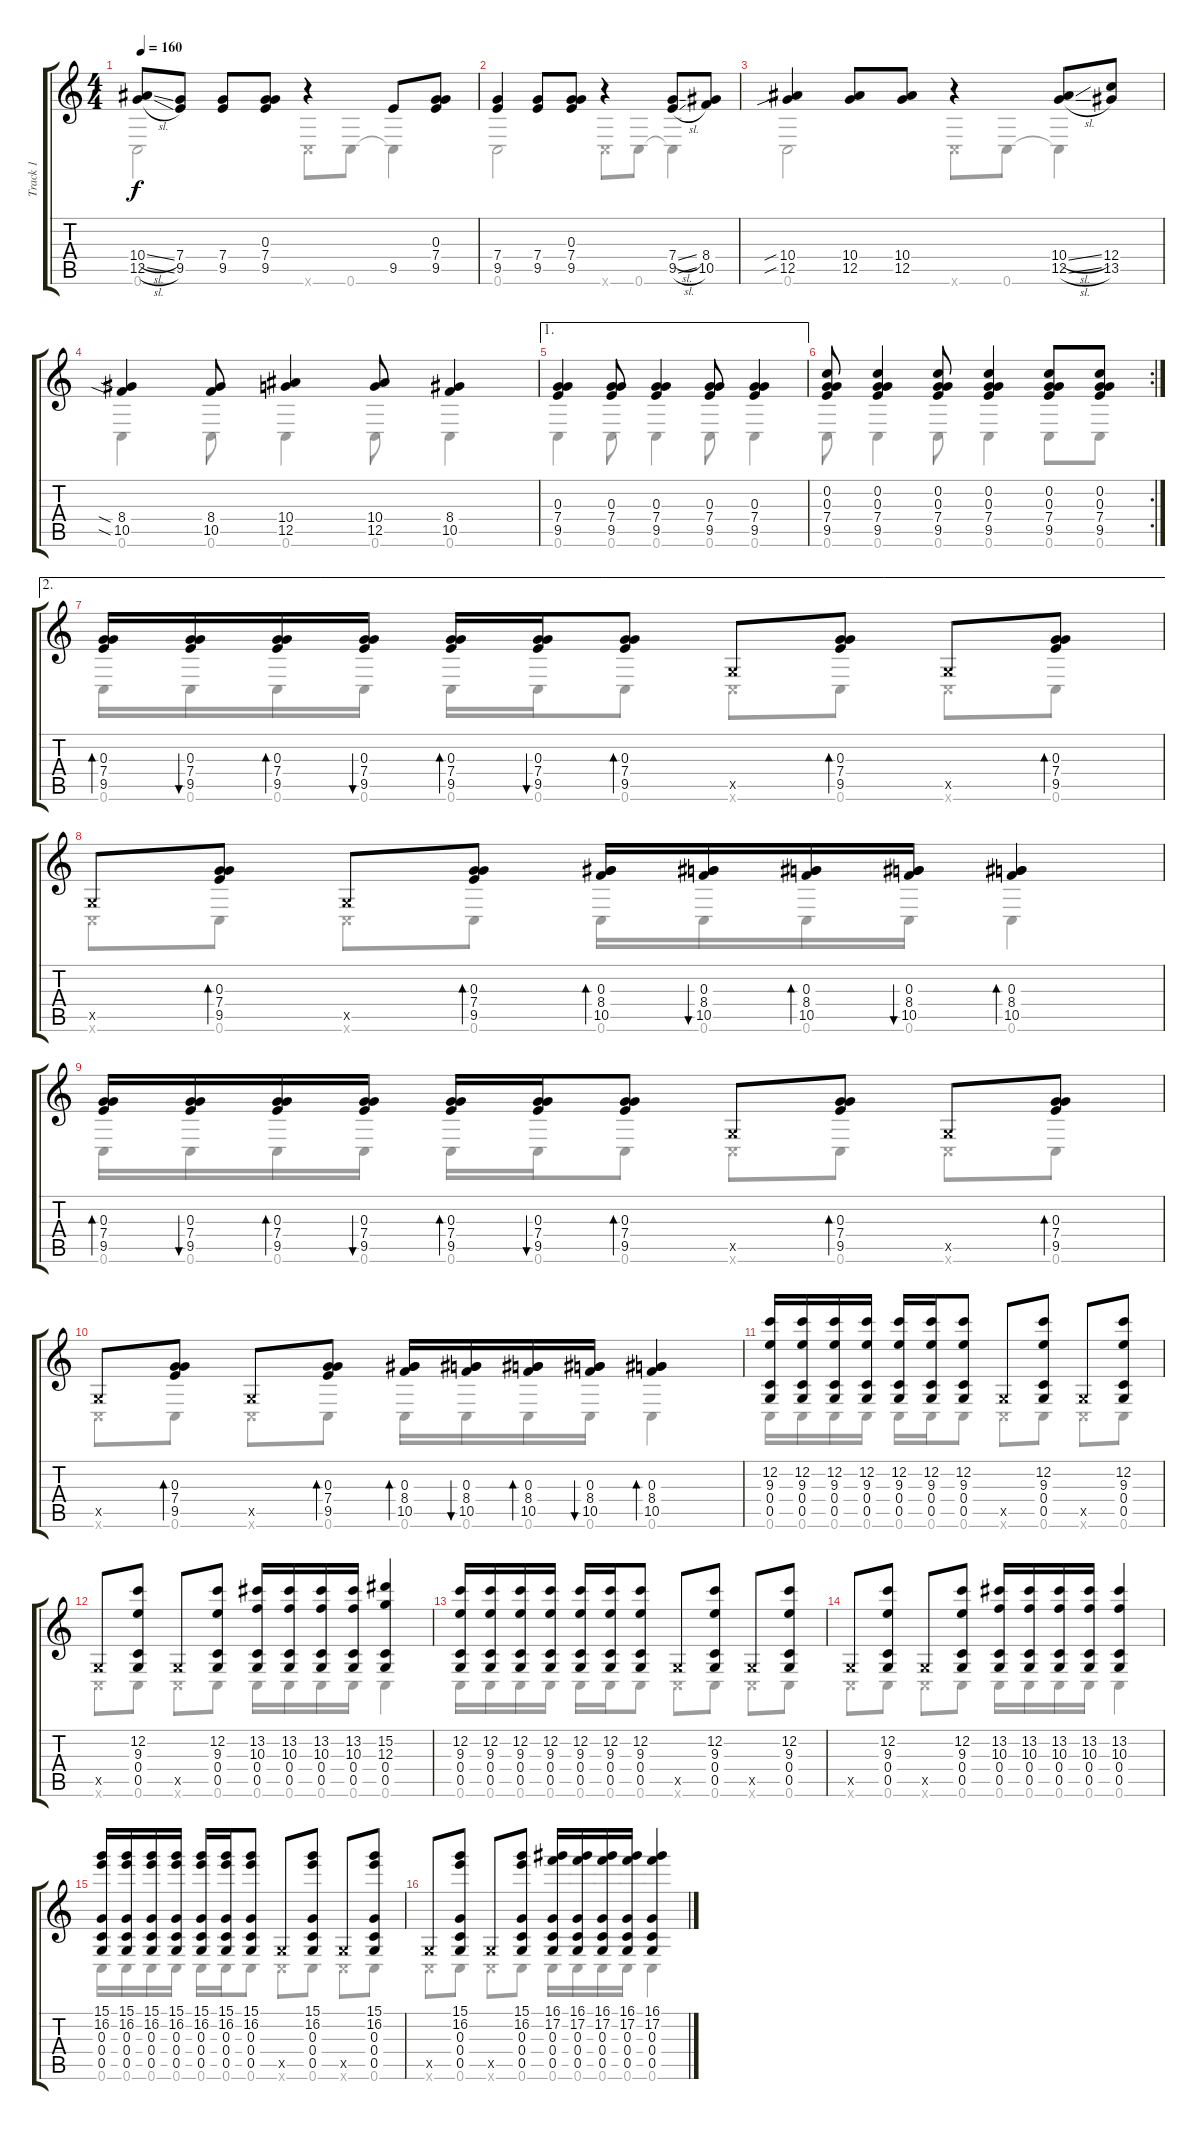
\track ("Track 1" "Track 1") {instrument acousticguitarsteel}
\staff {score tabs}
\tuning (E4 C4 G3 C3 G2 C2) {hide}
\voice
\ts (4 4)
\tempo 160
\clef g2
\ks c
(10.4{sl} 12.5{sl}).8{dy f} (7.4 9.5).8 (7.4 9.5).8 (0.3 7.4 9.5).8 r.4 9.5.8 (0.3 7.4 9.5).8 |
(7.4 9.5).4 (7.4 9.5).8 (0.3 7.4 9.5).8 r.4 (7.4{sl} 9.5{sl}).8 (8.4 10.5).8 |
(10.4{sib} 12.5{sib}).4 (10.4 12.5).8 (10.4 12.5).8 r.4 (10.4{sl} 12.5{sl}).8 (12.4 13.5).8 |
(8.4{sia} 10.5{sia}).4 (8.4 10.5).8 (10.4 12.5).4 (10.4 12.5).8 (8.4 10.5).4 |
\ae 1
(0.3 7.4 9.5).4 (0.3 7.4 9.5).8 (0.3 7.4 9.5).4 (0.3 7.4 9.5).8 (0.3 7.4 9.5).4 |
\rc 2
(0.2 0.3 7.4 9.5).8 (0.2 0.3 7.4 9.5).4 (0.2 0.3 7.4 9.5).8 (0.2 0.3 7.4 9.5).4 (0.2 0.3 7.4 9.5).8 (0.2 0.3 7.4 9.5).8 |
\ae 2
(0.3 7.4 9.5).16{bd 60} (0.3 7.4 9.5).16{bu 60} (0.3 7.4 9.5).16{bd 60} (0.3 7.4 9.5).16{bu 60} (0.3 7.4 9.5).16{bd 60} (0.3 7.4 9.5).16{bu 60} (0.3 7.4 9.5).8{bd 60} 0.5{x}.8 (0.3 7.4 9.5).8{bd 60} 0.5{x}.8 (0.3 7.4 9.5).8{bd 60} |
0.5{x}.8 (0.3 7.4 9.5).8{bd 60} 0.5{x}.8 (0.3 7.4 9.5).8{bd 60} (0.3 8.4 10.5).16{bd 60} (0.3 8.4 10.5).16{bu 60} (0.3 8.4 10.5).16{bd 60} (0.3 8.4 10.5).16{bu 60} (0.3 8.4 10.5).4{bd 60} |
(0.3 7.4 9.5).16{bd 60} (0.3 7.4 9.5).16{bu 60} (0.3 7.4 9.5).16{bd 60} (0.3 7.4 9.5).16{bu 60} (0.3 7.4 9.5).16{bd 60} (0.3 7.4 9.5).16{bu 60} (0.3 7.4 9.5).8{bd 60} 0.5{x}.8 (0.3 7.4 9.5).8{bd 60} 0.5{x}.8 (0.3 7.4 9.5).8{bd 60} |
0.5{x}.8 (0.3 7.4 9.5).8{bd 60} 0.5{x}.8 (0.3 7.4 9.5).8{bd 60} (0.3 8.4 10.5).16{bd 60} (0.3 8.4 10.5).16{bu 60} (0.3 8.4 10.5).16{bd 60} (0.3 8.4 10.5).16{bu 60} (0.3 8.4 10.5).4{bd 60} |
(12.2 9.3 0.4 0.5).16 (12.2 9.3 0.4 0.5).16 (12.2 9.3 0.4 0.5).16 (12.2 9.3 0.4 0.5).16 (12.2 9.3 0.4 0.5).16 (12.2 9.3 0.4 0.5).16 (12.2 9.3 0.4 0.5).8 0.5{x}.8 (12.2 9.3 0.4 0.5).8 0.5{x}.8 (12.2 9.3 0.4 0.5).8 |
0.5{x}.8 (12.2 9.3 0.4 0.5).8 0.5{x}.8 (12.2 9.3 0.4 0.5).8 (13.2 10.3 0.4 0.5).16 (13.2 10.3 0.4 0.5).16 (13.2 10.3 0.4 0.5).16 (13.2 10.3 0.4 0.5).16 (15.2 12.3 0.4 0.5).4 |
(12.2 9.3 0.4 0.5).16 (12.2 9.3 0.4 0.5).16 (12.2 9.3 0.4 0.5).16 (12.2 9.3 0.4 0.5).16 (12.2 9.3 0.4 0.5).16 (12.2 9.3 0.4 0.5).16 (12.2 9.3 0.4 0.5).8 0.5{x}.8 (12.2 9.3 0.4 0.5).8 0.5{x}.8 (12.2 9.3 0.4 0.5).8 |
0.5{x}.8 (12.2 9.3 0.4 0.5).8 0.5{x}.8 (12.2 9.3 0.4 0.5).8 (13.2 10.3 0.4 0.5).16 (13.2 10.3 0.4 0.5).16 (13.2 10.3 0.4 0.5).16 (13.2 10.3 0.4 0.5).16 (13.2 10.3 0.4 0.5).4 |
(15.1 16.2 0.3 0.4 0.5).16 (15.1 16.2 0.3 0.4 0.5).16 (15.1 16.2 0.3 0.4 0.5).16 (15.1 16.2 0.3 0.4 0.5).16 (15.1 16.2 0.3 0.4 0.5).16 (15.1 16.2 0.3 0.4 0.5).16 (15.1 16.2 0.3 0.4 0.5).8 0.5{x}.8 (15.1 16.2 0.3 0.4 0.5).8 0.5{x}.8 (15.1 16.2 0.3 0.4 0.5).8 |
0.5{x}.8 (15.1 16.2 0.3 0.4 0.5).8 0.5{x}.8 (15.1 16.2 0.3 0.4 0.5).8 (16.1 17.2 0.3 0.4 0.5).16 (16.1 17.2 0.3 0.4 0.5).16 (16.1 17.2 0.3 0.4 0.5).16 (16.1 17.2 0.3 0.4 0.5).16 (16.1 17.2 0.3 0.4 0.5).4
\voice
\clef g2
\ottava regular
\simile none
\ks c
0.6.2{dy f} 0.6{x}.8 0.6.8 0.6{t}.4 |
0.6.2 0.6{x}.8 0.6.8 0.6{t}.4 |
0.6.2 0.6{x}.8 0.6.8 0.6{t}.4 |
0.6.4 0.6.8 0.6.4 0.6.8 0.6.4 |
0.6.4 0.6.8 0.6.4 0.6.8 0.6.4 |
0.6.8 0.6.4 0.6.8 0.6.4 0.6.8 0.6.8 |
0.6.16 0.6.16 0.6.16 0.6.16 0.6.16 0.6.16 0.6.8 0.6{x}.8 0.6.8 0.6{x}.8 0.6.8 |
0.6{x}.8 0.6.8 0.6{x}.8 0.6.8 0.6.16 0.6.16 0.6.16 0.6.16 0.6.4 |
0.6.16 0.6.16 0.6.16 0.6.16 0.6.16 0.6.16 0.6.8 0.6{x}.8 0.6.8 0.6{x}.8 0.6.8 |
0.6{x}.8 0.6.8 0.6{x}.8 0.6.8 0.6.16 0.6.16 0.6.16 0.6.16 0.6.4 |
0.6.16 0.6.16 0.6.16 0.6.16 0.6.16 0.6.16 0.6.8 0.6{x}.8 0.6.8 0.6{x}.8 0.6.8 |
0.6{x}.8 0.6.8 0.6{x}.8 0.6.8 0.6.16 0.6.16 0.6.16 0.6.16 0.6.4 |
0.6.16 0.6.16 0.6.16 0.6.16 0.6.16 0.6.16 0.6.8 0.6{x}.8 0.6.8 0.6{x}.8 0.6.8 |
0.6{x}.8 0.6.8 0.6{x}.8 0.6.8 0.6.16 0.6.16 0.6.16 0.6.16 0.6.4 |
0.6.16 0.6.16 0.6.16 0.6.16 0.6.16 0.6.16 0.6.8 0.6{x}.8 0.6.8 0.6{x}.8 0.6.8 |
0.6{x}.8 0.6.8 0.6{x}.8 0.6.8 0.6.16 0.6.16 0.6.16 0.6.16 0.6.4
